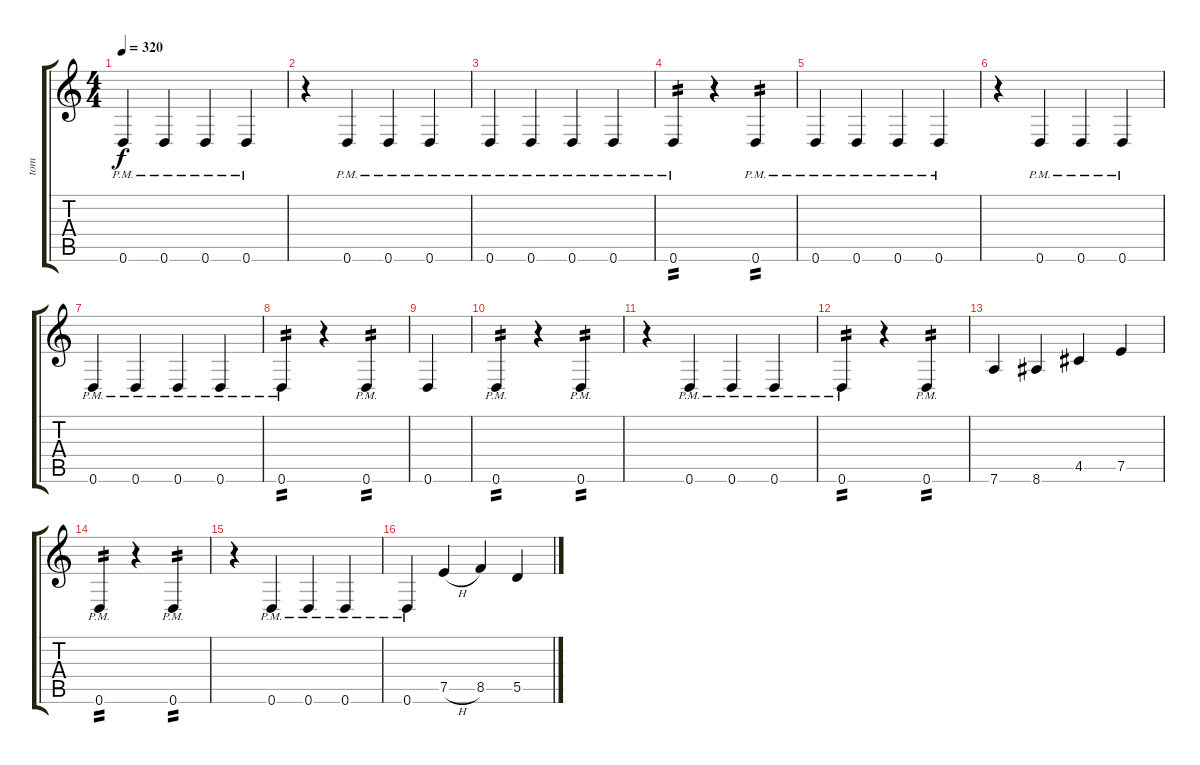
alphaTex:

\track ("tom" "tom") {instrument acousticguitarsteel}
\staff {score tabs}
\tuning (E4 B3 G3 D3 A2 D2) {hide}
\ts (4 4)
\tempo 320
\clef g2
\ks c
0.6{pm}.4{dy f} 0.6{pm}.4 0.6{pm}.4 0.6{pm}.4 |
r.4 0.6{pm}.4 0.6{pm}.4 0.6{pm}.4 |
0.6{pm}.4 0.6{pm}.4 0.6{pm}.4 0.6{pm}.4 |
0.6{pm}.4{tp 2} r.4 0.6{pm}.4{tp 2} |
0.6{pm}.4 0.6{pm}.4 0.6{pm}.4 0.6{pm}.4 |
r.4 0.6{pm}.4 0.6{pm}.4 0.6{pm}.4 |
0.6{pm}.4 0.6{pm}.4 0.6{pm}.4 0.6{pm}.4 |
0.6{pm}.4{tp 2} r.4 0.6{pm}.4{tp 2} |
0.6.4 |
0.6{pm}.4{tp 2} r.4 0.6{pm}.4{tp 2} |
r.4 0.6{pm}.4 0.6{pm}.4 0.6{pm}.4 |
0.6{pm}.4{tp 2} r.4 0.6{pm}.4{tp 2} |
7.6.4 8.6.4 4.5.4 7.5.4 |
0.6{pm}.4{tp 2} r.4 0.6{pm}.4{tp 2} |
r.4 0.6{pm}.4 0.6{pm}.4 0.6{pm}.4 |
0.6{pm}.4 7.5{h}.4 8.5.4 5.5.4
